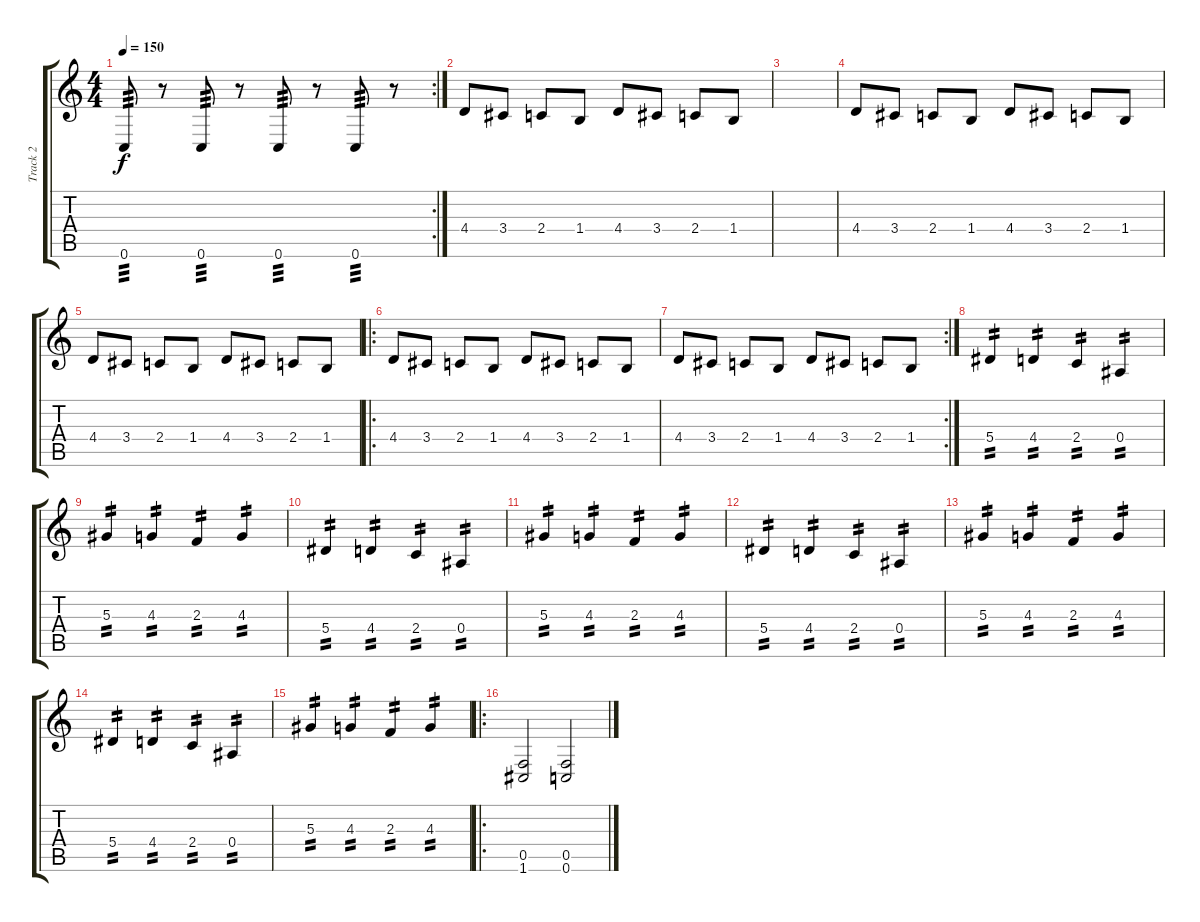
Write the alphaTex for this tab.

\track ("Track 2" "Track 2") {instrument distortionguitar}
\staff {score tabs}
\tuning (C4 G3 Eb3 Bb2 F2 C2) {hide}
\rc 2
\ts (4 4)
\tempo 150
\clef g2
\ks c
0.6.8{tp 3 dy f} r.8 0.6.8{tp 3} r.8 0.6.8{tp 3} r.8 0.6.8{tp 3} r.8 |
4.4.8 3.4.8 2.4.8 1.4.8 4.4.8 3.4.8 2.4.8 1.4.8 |
|
4.4.8 3.4.8 2.4.8 1.4.8 4.4.8 3.4.8 2.4.8 1.4.8 |
4.4.8 3.4.8 2.4.8 1.4.8 4.4.8 3.4.8 2.4.8 1.4.8 |
\ro
4.4.8 3.4.8 2.4.8 1.4.8 4.4.8 3.4.8 2.4.8 1.4.8 |
\rc 2
4.4.8 3.4.8 2.4.8 1.4.8 4.4.8 3.4.8 2.4.8 1.4.8 |
5.4.4{tp 2} 4.4.4{tp 2} 2.4.4{tp 2} 0.4.4{tp 2} |
5.3.4{tp 2} 4.3.4{tp 2} 2.3.4{tp 2} 4.3.4{tp 2} |
5.4.4{tp 2} 4.4.4{tp 2} 2.4.4{tp 2} 0.4.4{tp 2} |
5.3.4{tp 2} 4.3.4{tp 2} 2.3.4{tp 2} 4.3.4{tp 2} |
5.4.4{tp 2} 4.4.4{tp 2} 2.4.4{tp 2} 0.4.4{tp 2} |
5.3.4{tp 2} 4.3.4{tp 2} 2.3.4{tp 2} 4.3.4{tp 2} |
5.4.4{tp 2} 4.4.4{tp 2} 2.4.4{tp 2} 0.4.4{tp 2} |
5.3.4{tp 2} 4.3.4{tp 2} 2.3.4{tp 2} 4.3.4{tp 2} |
\ro
(0.5 1.6).2 (0.5 0.6).2
